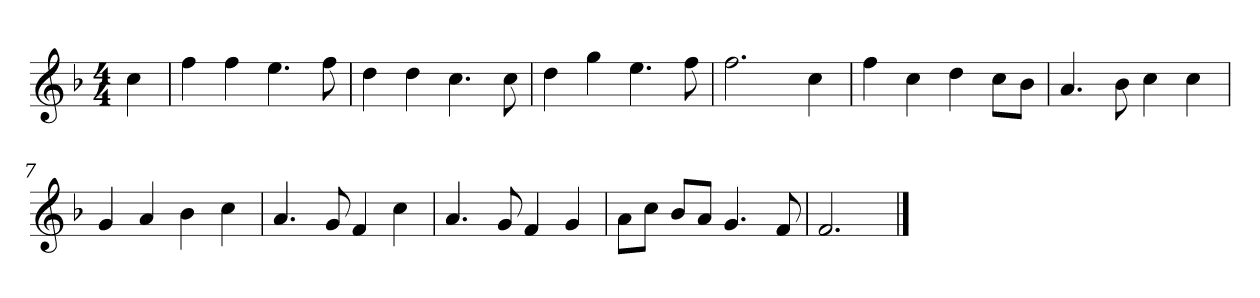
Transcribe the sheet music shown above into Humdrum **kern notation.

**kern
*part1
*staff1
*k[b-]
*M4/4
*MM120
=
4cc
=1
4ff
4ff
4.ee
8ff
=2
4dd
4dd
4.cc
8cc
=3
4dd
4gg
4.ee
8ff
=4
2.ff
4cc
=5
4ff
4cc
4dd
8ccL
8b-J
=6
4.a
8b-
4cc
4cc
=7
4g
4a
4b-
4cc
=8
4.a
8g
4f
4cc
=9
4.a
8g
4f
4g
=10
8aL
8ccJ
8b-L
8aJ
4.g
8f
=11
2.f
==
*-
